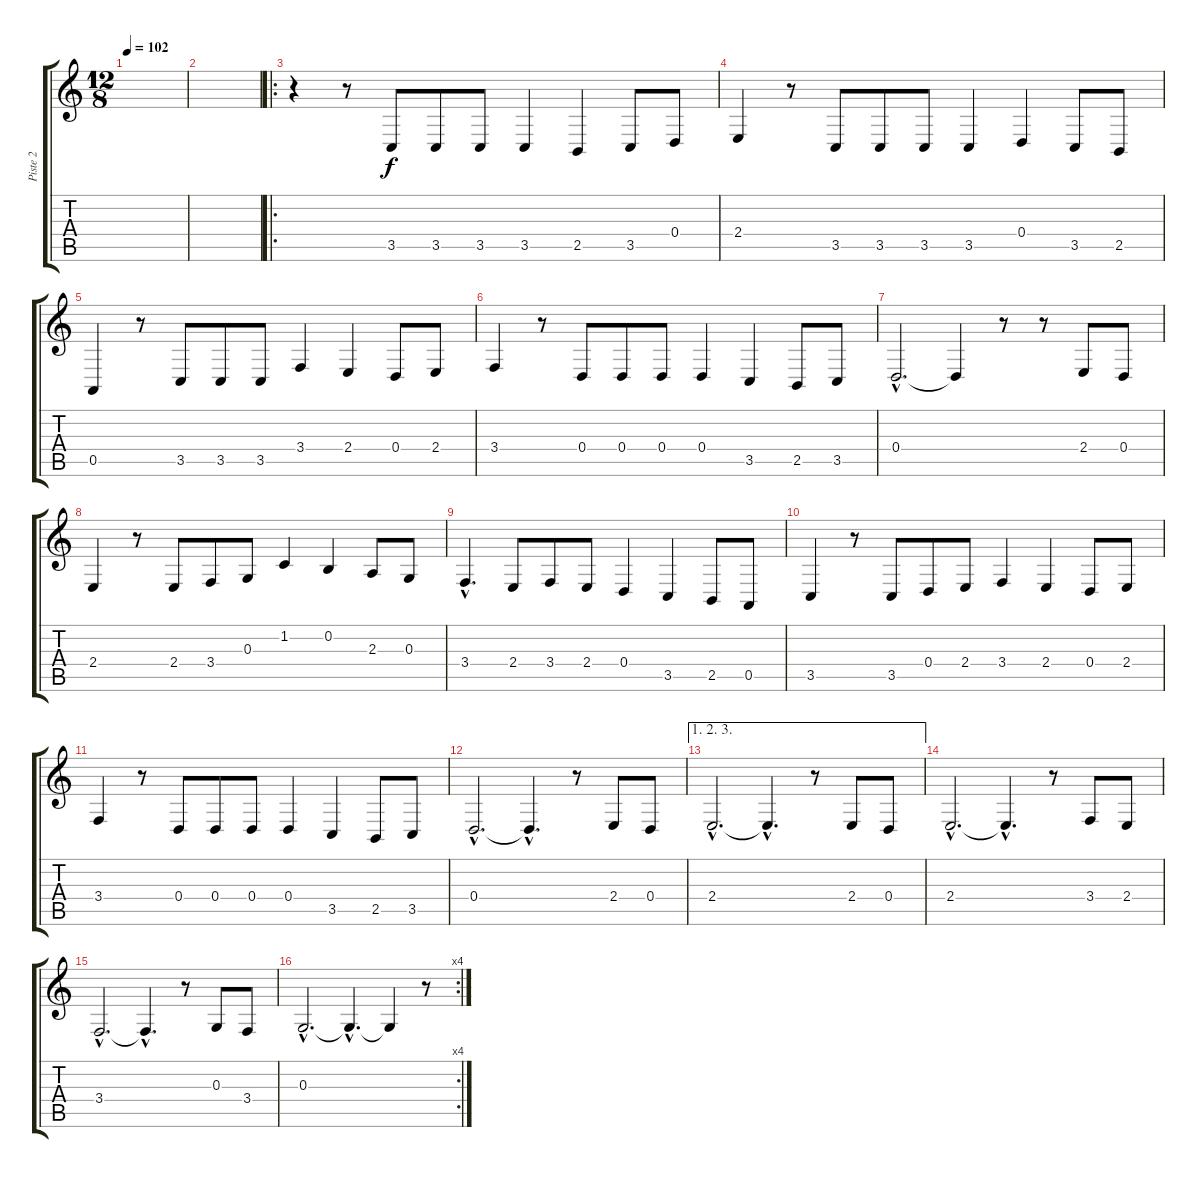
\track ("Piste 2" "Piste 2") {instrument reedorgan}
\staff {score tabs}
\tuning (E4 B3 G3 D3 A2 E2) {hide}
\ts (12 8)
\tempo 102
\clef g2
\ks c
|
|
\ro
r.4 r.8 3.5.8 3.5.8 3.5.8 3.5.4 2.5.4 3.5.8 0.4.8 |
2.4.4 r.8 3.5.8 3.5.8 3.5.8 3.5.4 0.4.4 3.5.8 2.5.8 |
0.5.4 r.8 3.5.8 3.5.8 3.5.8 3.4.4 2.4.4 0.4.8 2.4.8 |
3.4.4 r.8 0.4.8 0.4.8 0.4.8 0.4.4 3.5.4 2.5.8 3.5.8 |
0.4{hac}.2{d} 0.4{t}.4 r.8 r.8 2.4.8 0.4.8 |
2.4.4 r.8 2.4.8 3.4.8 0.3.8 1.2.4 0.2.4 2.3.8 0.3.8 |
3.4{hac}.4{d} 2.4.8 3.4.8 2.4.8 0.4.4 3.5.4 2.5.8 0.5.8 |
3.5.4 r.8 3.5.8 0.4.8 2.4.8 3.4.4 2.4.4 0.4.8 2.4.8 |
3.4.4 r.8 0.4.8 0.4.8 0.4.8 0.4.4 3.5.4 2.5.8 3.5.8 |
0.4{hac}.2{d} 0.4{hac t}.4{d} r.8 2.4.8 0.4.8 |
\ae (1 2 3)
2.4{hac}.2{d} 2.4{hac t}.4{d} r.8 2.4.8 0.4.8 |
2.4{hac}.2{d} 2.4{hac t}.4{d} r.8 3.4.8 2.4.8 |
3.4{hac}.2{d} 3.4{hac t}.4{d} r.8 0.3.8 3.4.8 |
\rc 4
0.3{hac}.2{d} 0.3{hac t}.4{d} 0.3{t}.4 r.8
